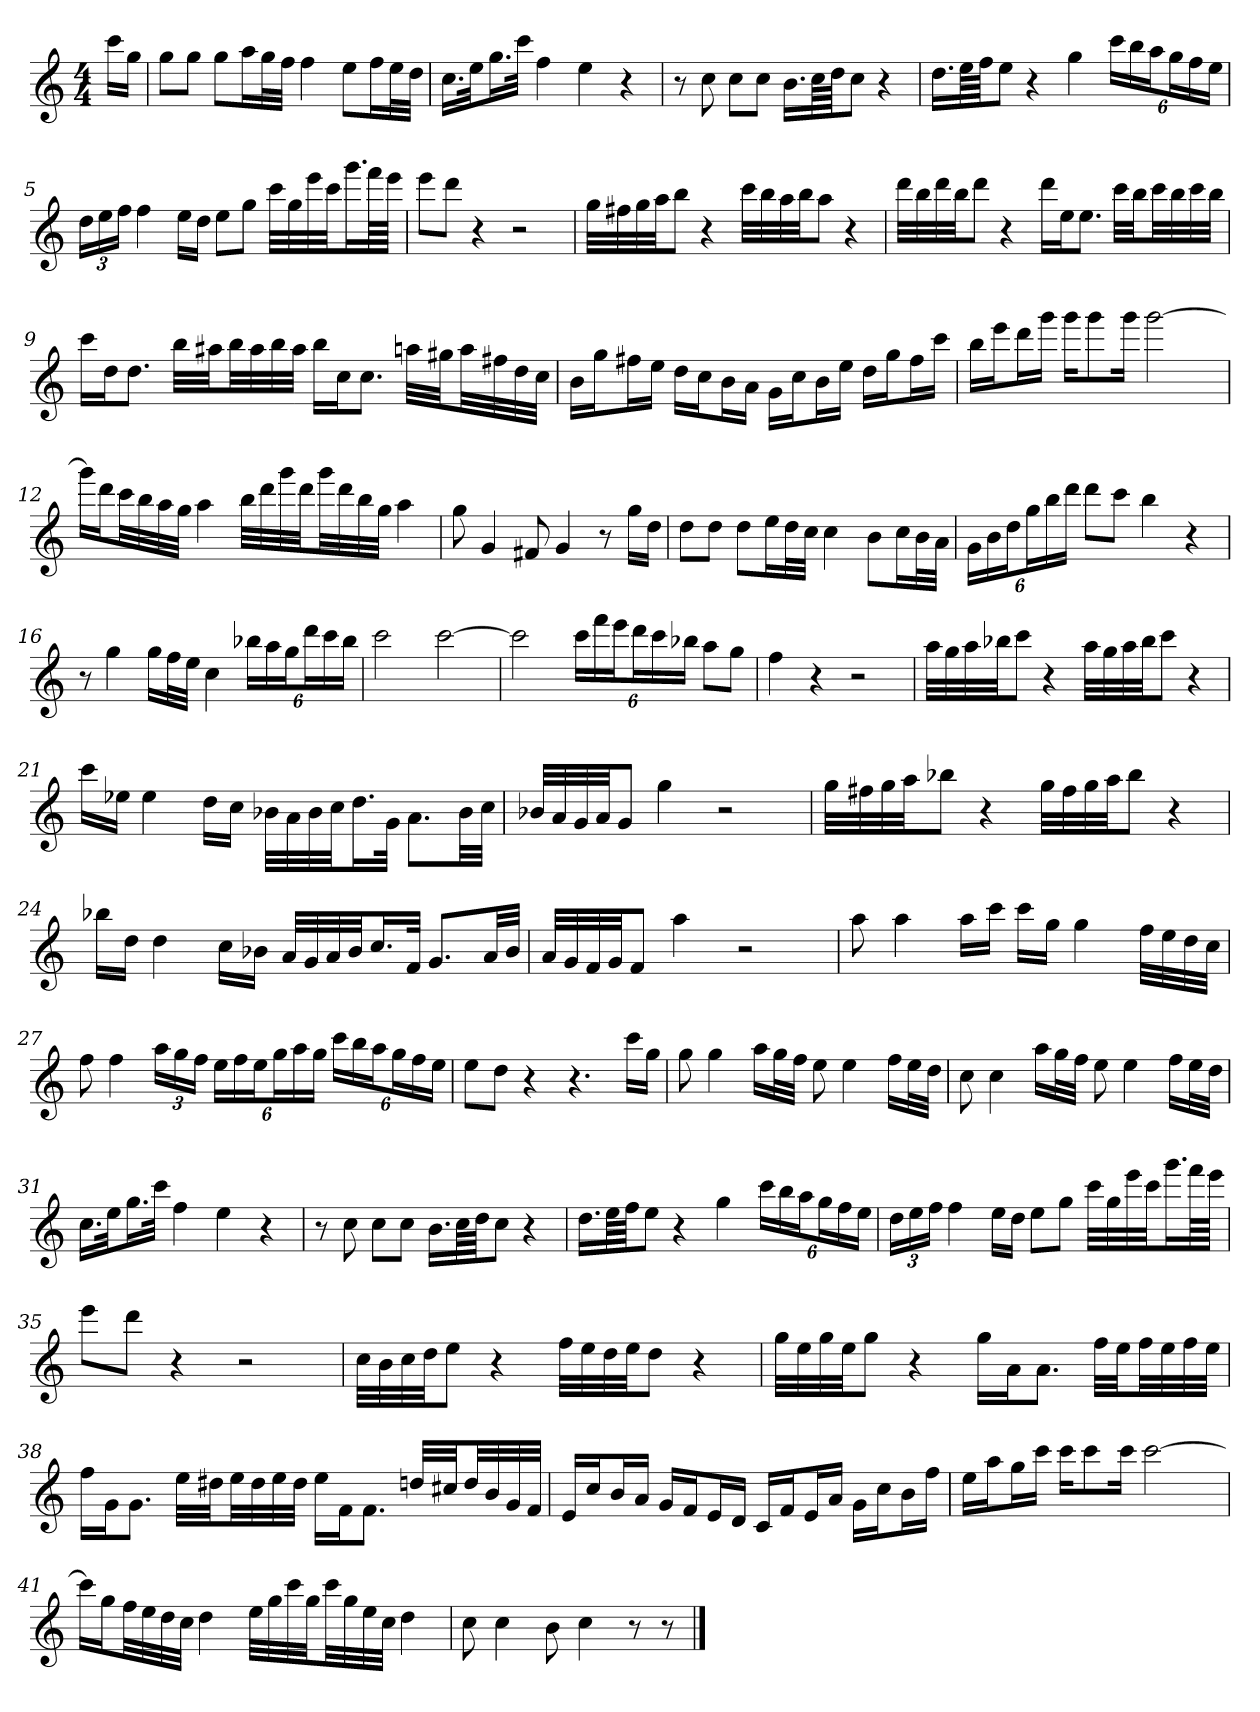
**kern
*part1
*staff1
*k[]
*C:
*M4/4
=
16cccLL
16ggJJ
=1
8ggL
8ggJ
8ggL
16aaL
32ggL
32ffJJJ
4ff
8eeL
16ffL
32eeL
32ddJJJ
=2
16.ccLL
32eeJk
16.ggL
32cccJJk
4ff
4ee
4r
=3
8r
8cc
8ccL
8ccJ
16.bLL
64ccLL
64ddJJJ
8ccJ
4r
=4
16.ddLL
64eeLL
64ffJJJ
8eeJ
4r
4gg
24cccLL
24bb
24aaJ
24ggL
24ff
24eeJJ
=5
24ddLL
24ee
24ffJJ
4ff
16eeLL
16ddJJ
8eeL
8ggJ
32cccLLL
32gg
32eee
32cccJJ
16.gggL
64fffLL
64eeeJJJJ
=6
8eeeL
8dddJ
4r
2r
=7
32ggLLL
32ff#X
32gg
32aaJJ
8bbJ
4r
32cccLLL
32bb
32aa
32bbJJ
8aaJ
4r
=8
32dddLLL
32bb
32ddd
32bbJJ
8dddJ
4r
16dddLL
16eeJ
8.eeJ
32cccLLL
32bbJJ
32cccLL
32bb
32ccc
32bbJJJ
=9
16cccLL
16ddJ
8.ddJ
32bbLLL
32aa#XJJ
32bbLL
32aa#
32bb
32aa#JJJ
16bbLL
16ccJ
8.ccJ
32aanLLL
32gg#XJJ
32aaLL
32ff#X
32dd
32ccJJJ
=10
16bLL
16ggJ
16ff#XL
16eeJJ
16ddLL
16ccJ
16bL
16aJJ
16gLL
16ccJ
16bL
16eeJJ
16ddLL
16ggJ
16ff#L
16cccJJ
=11
16bbLL
16eeeJ
16dddL
16gggJJ
16gggKL
8ggg
16gggJk
[2ggg
=12
16gggLL]
16dddJ
32cccLL
32bb
32aa
32ggJJJ
4aa
32bbLLL
32ddd
32ggg
32dddJJ
32gggLL
32ddd
32bb
32ggJJJ
4aa
=13
8gg
4g
8f#X
4g
8r
16ggLL
16ddJJ
=14
8ddL
8ddJ
8ddL
16eeL
32ddL
32ccJJJ
4cc
8bL
16ccL
32bL
32aJJJ
=15
24gLL
24b
24ddJ
24ggL
24bb
24dddJJ
8dddL
8cccJ
4bb
4r
=16
8r
4gg
16ggLL
32ffL
32eeJJJ
4cc
24bb-XLL
24aa
24ggJ
24dddL
24ccc
24bb-JJ
=17
2ccc
[2ccc
=18
2ccc]
24cccLL
24fff
24eeeJ
24dddL
24ccc
24bb-XJJ
8aaL
8ggJ
=19
4ff
4r
2r
=20
32aaLLL
32gg
32aa
32bb-XJJ
8cccJ
4r
32aaLLL
32gg
32aa
32bb-JJ
8cccJ
4r
=21
16cccLL
16ee-XJJ
4ee-
16ddLL
16ccJJ
32b-XLLL
32a
32b-
32ccJJ
16.ddL
32gJJk
8.aL
32b-LL
32ccJJJ
=22
32b-XLLL
32a
32g
32aJJ
8gJ
4gg
2r
=23
32ggLLL
32ff#X
32gg
32aaJJ
8bb-XJ
4r
32ggLLL
32ff#
32gg
32aaJJ
8bb-J
4r
=24
16bb-XLL
16ddJJ
4dd
16ccLL
16b-XJJ
32aLLL
32g
32a
32b-JJ
16.ccL
32fJJk
8.gL
32aLL
32b-JJJ
=25
32aLLL
32g
32f
32gJJ
8fJ
4aa
2r
=26
8aa
4aa
16aaLL
16cccJJ
16cccLL
16ggJJ
4gg
32ffLLL
32ee
32dd
32ccJJJ
=27
8ff
4ff
24aaLL
24gg
24ffJJ
24eeLL
24ff
24eeJ
24ggL
24aa
24ggJJ
24cccLL
24bb
24aaJ
24ggL
24ff
24eeJJ
=28
8eeL
8ddJ
4r
4.r
16cccLL
16ggJJ
=29
8gg
4gg
16aaLL
32ggL
32ffJJJ
8ee
4ee
16ffLL
32eeL
32ddJJJ
=30
8cc
4cc
16aaLL
32ggL
32ffJJJ
8ee
4ee
16ffLL
32eeL
32ddJJJ
=31
16.ccLL
32eeJk
16.ggL
32cccJJk
4ff
4ee
4r
=32
8r
8cc
8ccL
8ccJ
16.bLL
64ccLL
64ddJJJ
8ccJ
4r
=33
16.ddLL
64eeLL
64ffJJJ
8eeJ
4r
4gg
24cccLL
24bb
24aaJ
24ggL
24ff
24eeJJ
=34
24ddLL
24ee
24ffJJ
4ff
16eeLL
16ddJJ
8eeL
8ggJ
32cccLLL
32gg
32eee
32cccJJ
16.gggL
64fffLL
64eeeJJJJ
=35
8eeeL
8dddJ
4r
2r
=36
32ccLLL
32b
32cc
32ddJJ
8eeJ
4r
32ffLLL
32ee
32dd
32eeJJ
8ddJ
4r
=37
32ggLLL
32ee
32gg
32eeJJ
8ggJ
4r
16ggLL
16aJ
8.aJ
32ffLLL
32eeJJ
32ffLL
32ee
32ff
32eeJJJ
=38
16ffLL
16gJ
8.gJ
32eeLLL
32dd#XJJ
32eeLL
32dd#
32ee
32dd#JJJ
16eeLL
16fJ
8.fJ
32ddnLLL
32cc#XJJ
32ddLL
32b
32g
32fJJJ
=39
16eLL
16ccJ
16bL
16aJJ
16gLL
16fJ
16eL
16dJJ
16cLL
16fJ
16eL
16aJJ
16gLL
16ccJ
16bL
16ffJJ
=40
16eeLL
16aaJ
16ggL
16cccJJ
16cccKL
8ccc
16cccJk
[2ccc
=41
16cccLL]
16ggJ
32ffLL
32ee
32dd
32ccJJJ
4dd
32eeLLL
32gg
32ccc
32ggJJ
32cccLL
32gg
32ee
32ccJJJ
4dd
=42
8cc
4cc
8b
4cc
8r
8r
==
*-
